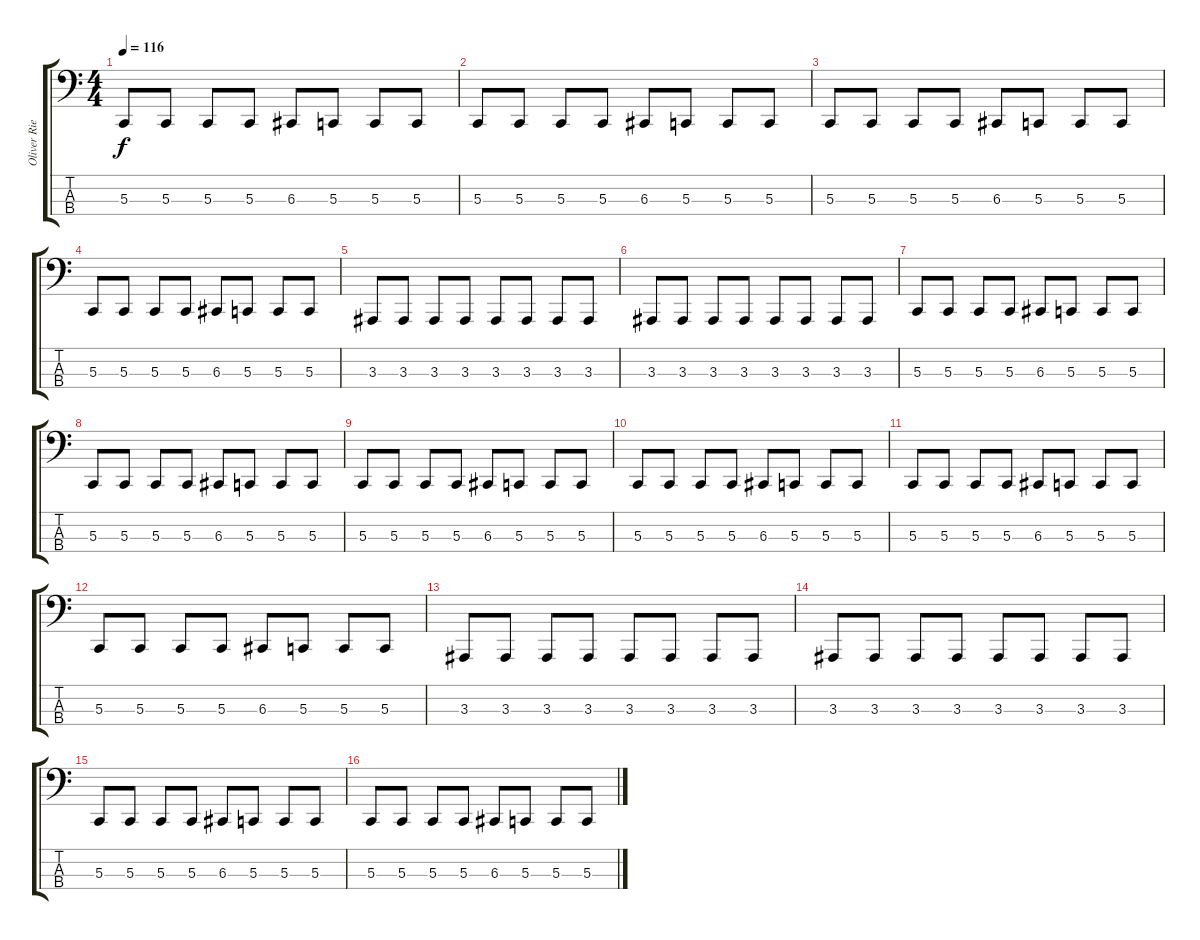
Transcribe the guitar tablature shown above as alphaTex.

\track ("Oliver Riedel" "Oliver Rie") {instrument lead8bassandlead}
\staff {score tabs}
\tuning (F2 C2 G1 D1) {hide}
\ts (4 4)
\tempo 116
\clef f4
\ks c
5.3.8{dy f instrument electricbasspick} 5.3.8 5.3.8 5.3.8 6.3.8 5.3.8 5.3.8 5.3.8 |
5.3.8 5.3.8 5.3.8 5.3.8 6.3.8 5.3.8 5.3.8 5.3.8 |
5.3.8 5.3.8 5.3.8 5.3.8 6.3.8 5.3.8 5.3.8 5.3.8 |
5.3.8 5.3.8 5.3.8 5.3.8 6.3.8 5.3.8 5.3.8 5.3.8 |
3.3.8 3.3.8 3.3.8 3.3.8 3.3.8 3.3.8 3.3.8 3.3.8 |
3.3.8 3.3.8 3.3.8 3.3.8 3.3.8 3.3.8 3.3.8 3.3.8 |
5.3.8 5.3.8 5.3.8 5.3.8 6.3.8 5.3.8 5.3.8 5.3.8 |
5.3.8{instrument electricbasspick} 5.3.8 5.3.8 5.3.8 6.3.8 5.3.8 5.3.8 5.3.8 |
5.3.8{instrument electricbasspick} 5.3.8 5.3.8 5.3.8 6.3.8 5.3.8 5.3.8 5.3.8 |
5.3.8 5.3.8 5.3.8 5.3.8 6.3.8 5.3.8 5.3.8 5.3.8 |
5.3.8 5.3.8 5.3.8 5.3.8 6.3.8 5.3.8 5.3.8 5.3.8 |
5.3.8 5.3.8 5.3.8 5.3.8 6.3.8 5.3.8 5.3.8 5.3.8 |
3.3.8 3.3.8 3.3.8 3.3.8 3.3.8 3.3.8 3.3.8 3.3.8 |
3.3.8 3.3.8 3.3.8 3.3.8 3.3.8 3.3.8 3.3.8 3.3.8 |
5.3.8 5.3.8 5.3.8 5.3.8 6.3.8 5.3.8 5.3.8 5.3.8 |
5.3.8 5.3.8 5.3.8 5.3.8 6.3.8 5.3.8 5.3.8 5.3.8
